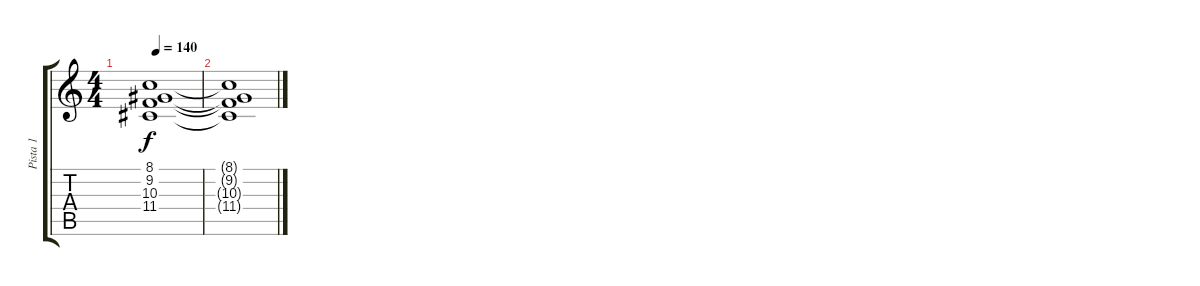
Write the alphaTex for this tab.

\track ("Pista 1" "Pista 1") {instrument electricpiano1}
\staff {score tabs}
\tuning (E4 B3 G3 D3 A2 E2) {hide}
\ts (4 4)
\tempo 140
\clef g2
\ks c
(8.1{t} 9.2{t} 10.3{t} 11.4{t}).1{dy f} |
(8.1{t} 9.2{t} 10.3{t} 11.4{t}).1
